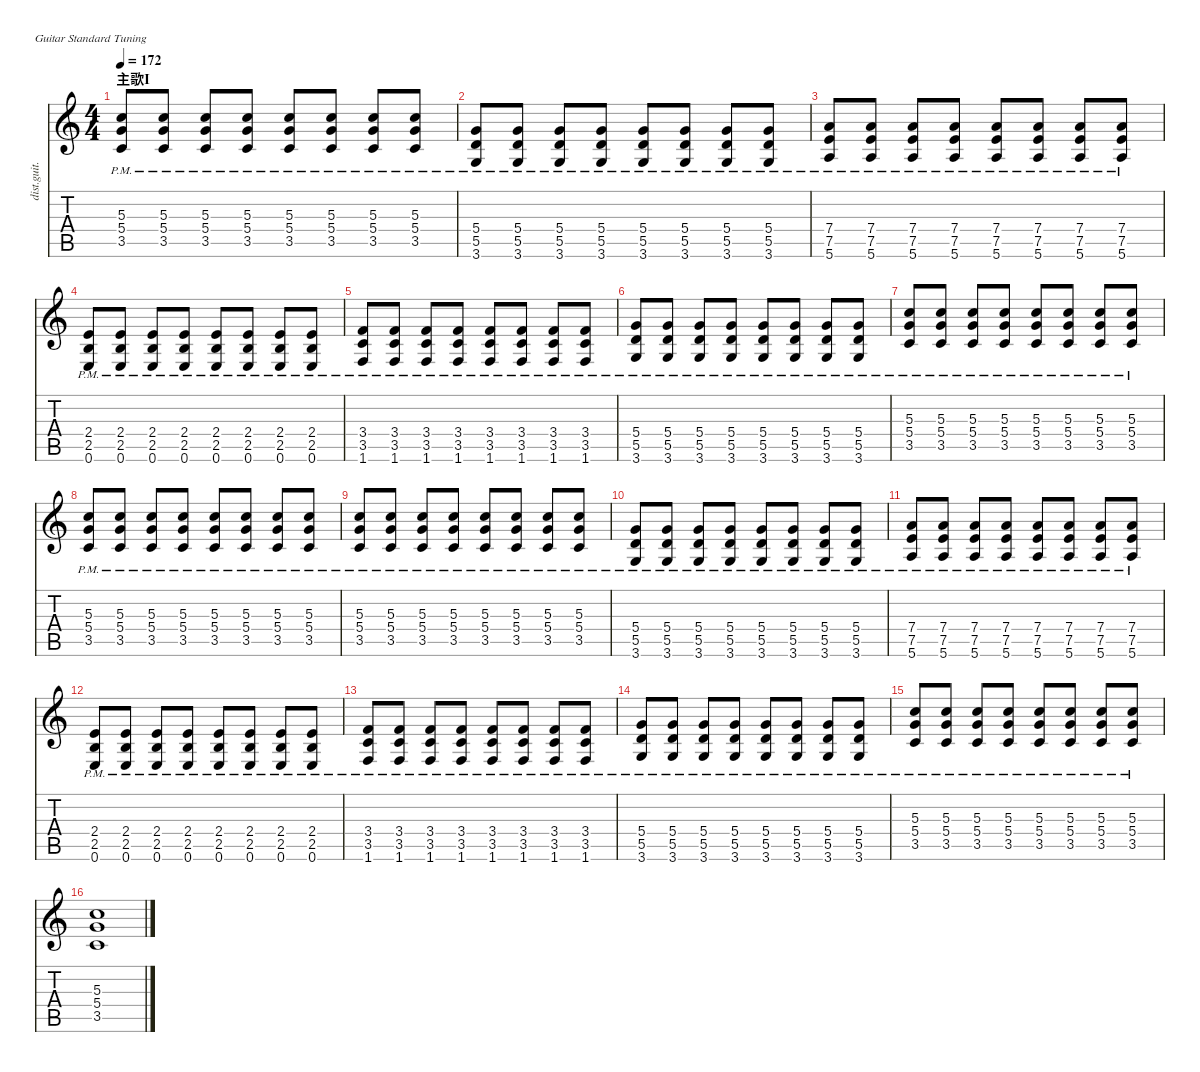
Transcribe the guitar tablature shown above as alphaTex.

\defaultSystemsLayout 4
\hideDynamics
\bracketExtendMode nobrackets
\track ("Distortion Guitar" "dist.guit.") {instrument distortionguitar}
\staff {score tabs}
\tuning (E4 B3 G3 D3 A2 E2)
\ts (4 4)
\section ("" "主歌I")
\tempo 172
\clef g2
\ks c
(3.5{pm} 5.4{pm} 5.3{pm}).8{dy mf beam Up} (5.3{pm} 5.4{pm} 3.5{pm}).8{beam Up} (3.5{pm} 5.4{pm} 5.3{pm}).8{beam Up} (5.3{pm} 5.4{pm} 3.5{pm}).8{beam Up} (3.5{pm} 5.4{pm} 5.3{pm}).8{beam Up} (3.5{pm} 5.4{pm} 5.3{pm}).8{beam Up} (3.5{pm} 5.4{pm} 5.3{pm}).8{beam Up} (3.5{pm} 5.4{pm} 5.3{pm}).8{beam Up} |
(3.6{pm} 5.5{pm} 5.4{pm}).8{beam Up} (5.4{pm} 5.5{pm} 3.6{pm}).8{beam Up} (5.4{pm} 5.5{pm} 3.6{pm}).8{beam Up} (5.4{pm} 5.5{pm} 3.6{pm}).8{beam Up} (5.4{pm} 5.5{pm} 3.6{pm}).8{beam Up} (5.4{pm} 5.5{pm} 3.6{pm}).8{beam Up} (5.4{pm} 5.5{pm} 3.6{pm}).8{beam Up} (5.4{pm} 5.5{pm} 3.6{pm}).8{beam Up} |
(5.6{pm} 7.4{pm} 7.5{pm}).8{beam Up} (5.6{pm} 7.4{pm} 7.5{pm}).8{beam Up} (5.6{pm} 7.4{pm} 7.5{pm}).8{beam Up} (5.6{pm} 7.4{pm} 7.5{pm}).8{beam Up} (5.6{pm} 7.4{pm} 7.5{pm}).8{beam Up} (5.6{pm} 7.4{pm} 7.5{pm}).8{beam Up} (5.6{pm} 7.4{pm} 7.5{pm}).8{beam Up} (5.6{pm} 7.5{pm} 7.4{pm}).8{beam Up} |
(0.6{pm} 2.5{pm} 2.4{pm}).8{beam Up} (2.4{pm} 2.5{pm} 0.6{pm}).8{beam Up} (2.4{pm} 2.5{pm} 0.6{pm}).8{beam Up} (2.4{pm} 2.5{pm} 0.6{pm}).8{beam Up} (2.4{pm} 2.5{pm} 0.6{pm}).8{beam Up} (2.4{pm} 2.5{pm} 0.6{pm}).8{beam Up} (2.4{pm} 2.5{pm} 0.6{pm}).8{beam Up} (2.4{pm} 2.5{pm} 0.6{pm}).8{beam Up} |
(1.6{pm} 3.4{pm} 3.5{pm}).8{beam Up} (1.6{pm} 3.4{pm} 3.5{pm}).8{beam Up} (1.6{pm} 3.4{pm} 3.5{pm}).8{beam Up} (1.6{pm} 3.4{pm} 3.5{pm}).8{beam Up} (1.6{pm} 3.4{pm} 3.5{pm}).8{beam Up} (1.6{pm} 3.4{pm} 3.5{pm}).8{beam Up} (1.6{pm} 3.5{pm} 3.4{pm}).8{beam Up} (1.6{pm} 3.5{pm} 3.4{pm}).8{beam Up} |
(3.6{pm} 5.5{pm} 5.4{pm}).8{beam Up} (5.4{pm} 5.5{pm} 3.6{pm}).8{beam Up} (5.4{pm} 5.5{pm} 3.6{pm}).8{beam Up} (5.4{pm} 5.5{pm} 3.6{pm}).8{beam Up} (5.4{pm} 5.5{pm} 3.6{pm}).8{beam Up} (5.4{pm} 5.5{pm} 3.6{pm}).8{beam Up} (5.4{pm} 5.5{pm} 3.6{pm}).8{beam Up} (5.4{pm} 5.5{pm} 3.6{pm}).8{beam Up} |
(3.5{pm} 5.4{pm} 5.3{pm}).8{beam Up} (5.3{pm} 5.4{pm} 3.5{pm}).8{beam Up} (3.5{pm} 5.4{pm} 5.3{pm}).8{beam Up} (5.3{pm} 5.4{pm} 3.5{pm}).8{beam Up} (3.5{pm} 5.4{pm} 5.3{pm}).8{beam Up} (3.5{pm} 5.4{pm} 5.3{pm}).8{beam Up} (3.5{pm} 5.4{pm} 5.3{pm}).8{beam Up} (3.5{pm} 5.4{pm} 5.3{pm}).8{beam Up} |
(3.5{pm} 5.4{pm} 5.3{pm}).8{beam Up} (5.3{pm} 5.4{pm} 3.5{pm}).8{beam Up} (3.5{pm} 5.4{pm} 5.3{pm}).8{beam Up} (5.3{pm} 5.4{pm} 3.5{pm}).8{beam Up} (3.5{pm} 5.4{pm} 5.3{pm}).8{beam Up} (3.5{pm} 5.4{pm} 5.3{pm}).8{beam Up} (3.5{pm} 5.4{pm} 5.3{pm}).8{beam Up} (3.5{pm} 5.4{pm} 5.3{pm}).8{beam Up} |
(3.5{pm} 5.4{pm} 5.3{pm}).8{beam Up} (5.3{pm} 5.4{pm} 3.5{pm}).8{beam Up} (3.5{pm} 5.4{pm} 5.3{pm}).8{beam Up} (5.3{pm} 5.4{pm} 3.5{pm}).8{beam Up} (3.5{pm} 5.4{pm} 5.3{pm}).8{beam Up} (3.5{pm} 5.4{pm} 5.3{pm}).8{beam Up} (3.5{pm} 5.4{pm} 5.3{pm}).8{beam Up} (3.5{pm} 5.4{pm} 5.3{pm}).8{beam Up} |
(3.6{pm} 5.5{pm} 5.4{pm}).8{beam Up} (5.4{pm} 5.5{pm} 3.6{pm}).8{beam Up} (5.4{pm} 5.5{pm} 3.6{pm}).8{beam Up} (5.4{pm} 5.5{pm} 3.6{pm}).8{beam Up} (5.4{pm} 5.5{pm} 3.6{pm}).8{beam Up} (5.4{pm} 5.5{pm} 3.6{pm}).8{beam Up} (5.4{pm} 5.5{pm} 3.6{pm}).8{beam Up} (5.4{pm} 5.5{pm} 3.6{pm}).8{beam Up} |
(5.6{pm} 7.4{pm} 7.5{pm}).8{beam Up} (5.6{pm} 7.4{pm} 7.5{pm}).8{beam Up} (5.6{pm} 7.4{pm} 7.5{pm}).8{beam Up} (5.6{pm} 7.4{pm} 7.5{pm}).8{beam Up} (5.6{pm} 7.4{pm} 7.5{pm}).8{beam Up} (5.6{pm} 7.4{pm} 7.5{pm}).8{beam Up} (5.6{pm} 7.4{pm} 7.5{pm}).8{beam Up} (5.6{pm} 7.5{pm} 7.4{pm}).8{beam Up} |
(0.6{pm} 2.5{pm} 2.4{pm}).8{beam Up} (2.4{pm} 2.5{pm} 0.6{pm}).8{beam Up} (2.4{pm} 2.5{pm} 0.6{pm}).8{beam Up} (2.4{pm} 2.5{pm} 0.6{pm}).8{beam Up} (2.4{pm} 2.5{pm} 0.6{pm}).8{beam Up} (2.4{pm} 2.5{pm} 0.6{pm}).8{beam Up} (2.4{pm} 2.5{pm} 0.6{pm}).8{beam Up} (2.4{pm} 2.5{pm} 0.6{pm}).8{beam Up} |
(1.6{pm} 3.4{pm} 3.5{pm}).8{beam Up} (1.6{pm} 3.4{pm} 3.5{pm}).8{beam Up} (1.6{pm} 3.4{pm} 3.5{pm}).8{beam Up} (1.6{pm} 3.4{pm} 3.5{pm}).8{beam Up} (1.6{pm} 3.4{pm} 3.5{pm}).8{beam Up} (1.6{pm} 3.4{pm} 3.5{pm}).8{beam Up} (1.6{pm} 3.5{pm} 3.4{pm}).8{beam Up} (1.6{pm} 3.5{pm} 3.4{pm}).8{beam Up} |
(3.6{pm} 5.5{pm} 5.4{pm}).8{beam Up} (5.4{pm} 5.5{pm} 3.6{pm}).8{beam Up} (5.4{pm} 5.5{pm} 3.6{pm}).8{beam Up} (5.4{pm} 5.5{pm} 3.6{pm}).8{beam Up} (5.4{pm} 5.5{pm} 3.6{pm}).8{beam Up} (5.4{pm} 5.5{pm} 3.6{pm}).8{beam Up} (5.4{pm} 5.5{pm} 3.6{pm}).8{beam Up} (5.4{pm} 5.5{pm} 3.6{pm}).8{beam Up} |
(3.5{pm} 5.4{pm} 5.3{pm}).8{beam Up} (5.3{pm} 5.4{pm} 3.5{pm}).8{beam Up} (3.5{pm} 5.4{pm} 5.3{pm}).8{beam Up} (5.3{pm} 5.4{pm} 3.5{pm}).8{beam Up} (3.5{pm} 5.4{pm} 5.3{pm}).8{beam Up} (3.5{pm} 5.4{pm} 5.3{pm}).8{beam Up} (3.5{pm} 5.4{pm} 5.3{pm}).8{beam Up} (3.5{pm} 5.4{pm} 5.3{pm}).8{beam Up} |
(3.5 5.4 5.3).1{beam Up}
